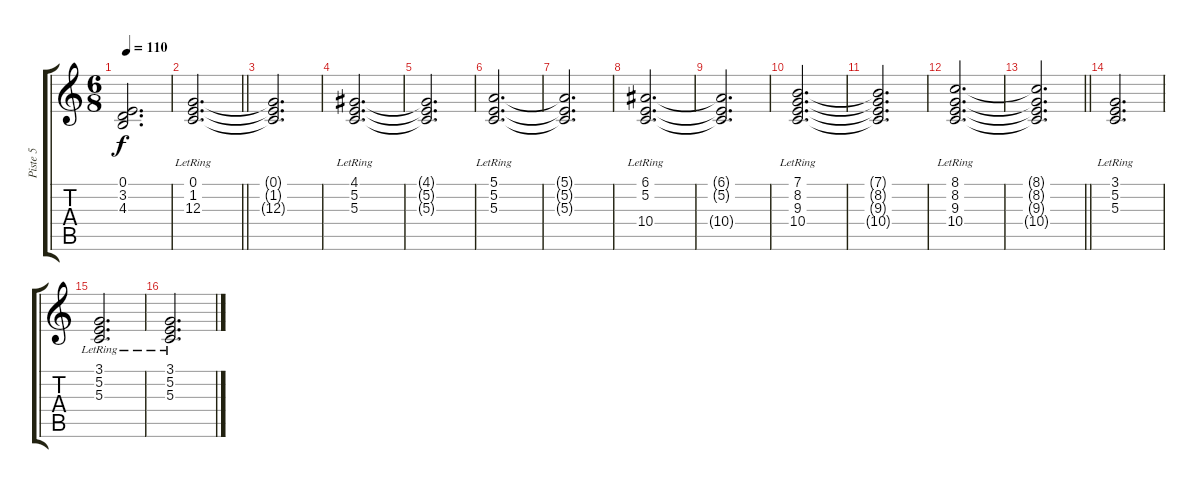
\track ("Piste 5" "Piste 5") {instrument acousticgrandpiano}
\staff {score tabs}
\tuning (E4 B3 G3 D3 A2 E2) {hide}
\ts (6 8)
\tempo 110
\clef g2
\ks c
(0.1{t} 3.2{t} 4.3{t}).2{d dy f} |
\barLineRight lightlight
(0.1{lr} 1.2{lr} 12.3).2{d} |
(0.1{t} 1.2{t} 12.3{t}).2{d} |
(4.1{lr} 5.2{lr} 5.3).2{d} |
(4.1{t} 5.2{t} 5.3{t}).2{d} |
(5.1{lr} 5.2{lr} 5.3).2{d} |
(5.1{t} 5.2{t} 5.3{t}).2{d} |
(6.1{lr} 5.2{lr} 10.4{lr}).2{d} |
(6.1{t} 5.2{t} 10.4{t}).2{d} |
(7.1{lr} 8.2{lr} 9.3 10.4{lr}).2{d} |
(7.1{t} 8.2{t} 9.3{t} 10.4{t}).2{d} |
(8.1{lr} 8.2{lr} 9.3 10.4{lr}).2{d} |
\barLineRight lightlight
(8.1{t} 8.2{t} 9.3{t} 10.4{t}).2{d} |
\section ("" "")
(3.1{lr} 5.2{lr} 5.3).2{d} |
(3.1{lr} 5.2{lr} 5.3).2{d} |
(3.1{lr} 5.2 5.3).2{d}
